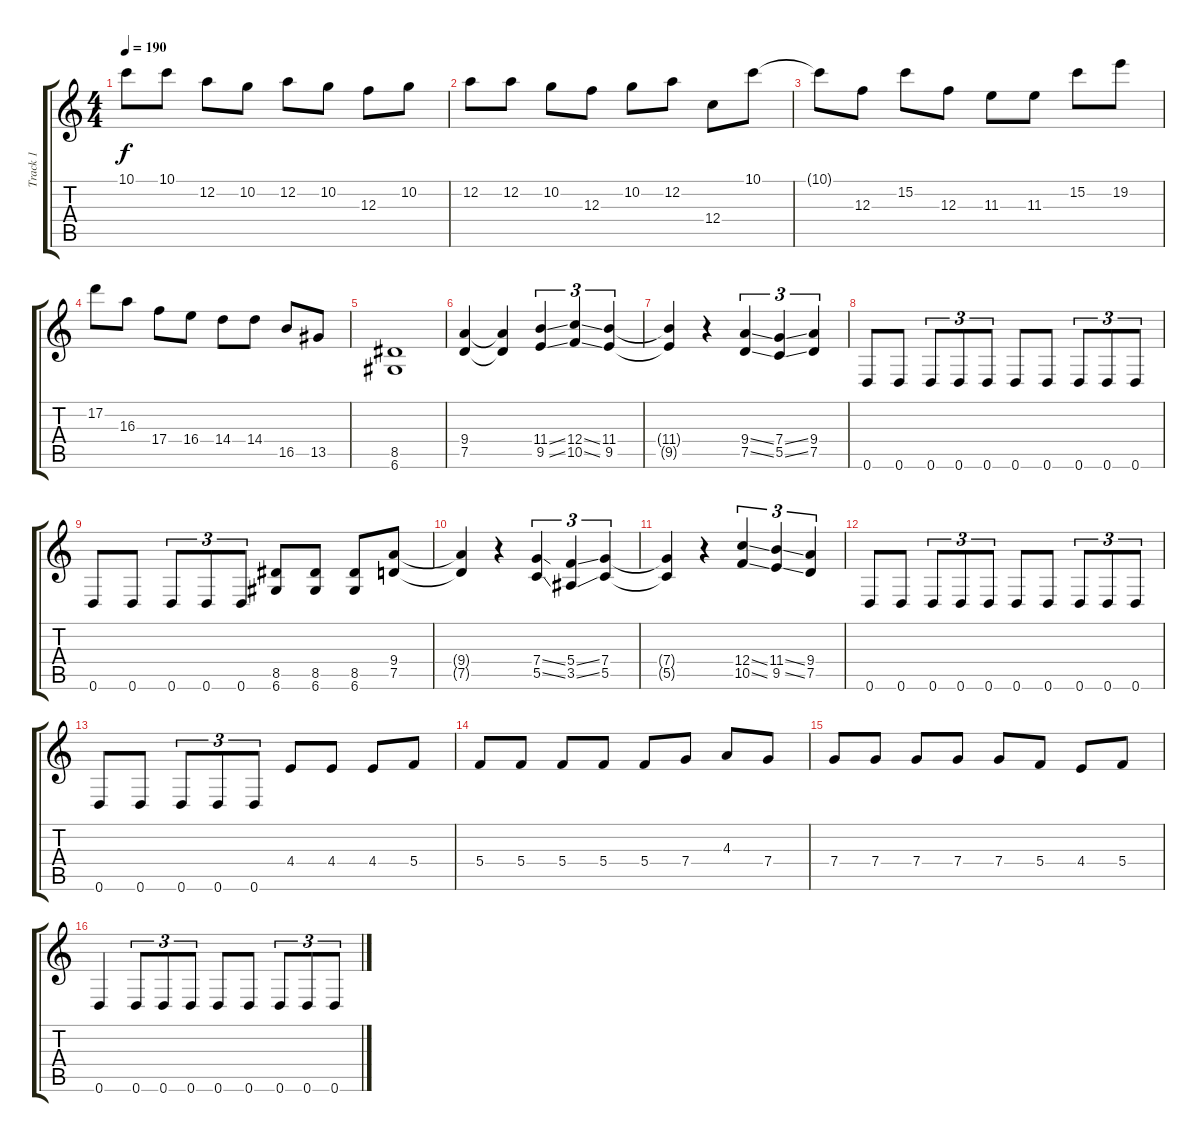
\track ("Track 1" "Track 1") {instrument distortionguitar}
\staff {score tabs}
\tuning (D4 A3 F3 C3 G2 D2) {hide}
\ts (4 4)
\tempo 190
\clef g2
\ks c
10.1{t}.8{dy f} 10.1.8 12.2.8 10.2.8 12.2.8 10.2.8 12.3.8 10.2.8 |
12.2.8 12.2.8 10.2.8 12.3.8 10.2.8 12.2.8 12.4.8 10.1.8 |
10.1{t}.8 12.3.8 15.2.8 12.3.8 11.3.8 11.3.8 15.2.8 19.2.8 |
17.2.8 16.3.8 17.4.8 16.4.8 14.4.8 14.4.8 16.5.8 13.5.8 |
(8.5 6.6).1 |
(9.4 7.5).4 (9.4{t} 7.5{t}).4 (11.4{ss} 9.5{ss}).4{tu (3 2)} (12.4{ss} 10.5{ss}).4{tu (3 2)} (11.4 9.5).4{tu (3 2)} |
(11.4{t} 9.5{t}).4 r.4 (9.4{ss} 7.5{ss}).4{tu (3 2)} (7.4{ss} 5.5{ss}).4{tu (3 2)} (9.4 7.5).4{tu (3 2)} |
0.6.8 0.6.8 0.6.8{tu (3 2)} 0.6.8{tu (3 2)} 0.6.8{tu (3 2)} 0.6.8 0.6.8 0.6.8{tu (3 2)} 0.6.8{tu (3 2)} 0.6.8{tu (3 2)} |
0.6.8 0.6.8 0.6.8{tu (3 2)} 0.6.8{tu (3 2)} 0.6.8{tu (3 2)} (8.5 6.6).8 (8.5 6.6).8 (8.5 6.6).8 (9.4 7.5).8 |
(9.4{t} 7.5{t}).4 r.4 (7.4{ss} 5.5{ss}).4{tu (3 2)} (5.4{ss} 3.5{ss}).4{tu (3 2)} (7.4 5.5).4{tu (3 2)} |
(7.4{t} 5.5{t}).4 r.4 (12.4{ss} 10.5{ss}).4{tu (3 2)} (11.4{ss} 9.5{ss}).4{tu (3 2)} (9.4 7.5).4{tu (3 2)} |
0.6.8 0.6.8 0.6.8{tu (3 2)} 0.6.8{tu (3 2)} 0.6.8{tu (3 2)} 0.6.8 0.6.8 0.6.8{tu (3 2)} 0.6.8{tu (3 2)} 0.6.8{tu (3 2)} |
0.6.8 0.6.8 0.6.8{tu (3 2)} 0.6.8{tu (3 2)} 0.6.8{tu (3 2)} 4.4.8 4.4.8 4.4.8 5.4.8 |
5.4.8 5.4.8 5.4.8 5.4.8 5.4.8 7.4.8 4.3.8 7.4.8 |
7.4.8 7.4.8 7.4.8 7.4.8 7.4.8 5.4.8 4.4.8 5.4.8 |
0.6.4 0.6.8{tu (3 2)} 0.6.8{tu (3 2)} 0.6.8{tu (3 2)} 0.6.8 0.6.8 0.6.8{tu (3 2)} 0.6.8{tu (3 2)} 0.6.8{tu (3 2)}
